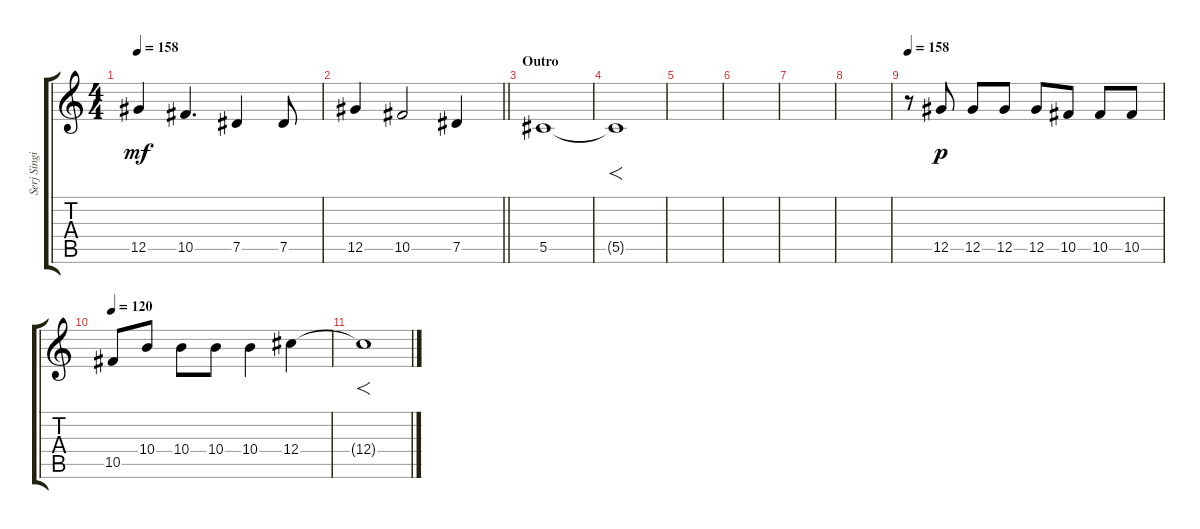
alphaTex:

\track ("Serj Singing" "Serj Singi") {instrument contrabass}
\staff {score tabs}
\tuning (Eb4 Bb3 Gb3 Db3 Ab2 Db2) {hide}
\ts (4 4)
\tempo 158
\clef g2
\ks c
12.5.4{dy mf} 10.5.4{d} 7.5.4 7.5.8 |
\barLineRight lightlight
12.5.4 10.5.2 7.5.4 |
\section ("" "Outro")
5.5.1 |
5.5{t}.1{f} |
|
|
|
|
\tempo 158
r.8 12.5.8{dy p} 12.5.8 12.5.8 12.5.8 10.5.8 10.5.8 10.5.8 |
\tempo 120
10.5.8 10.4.8 10.4.8 10.4.8 10.4.4 12.4.4 |
12.4{t}.1{f}
